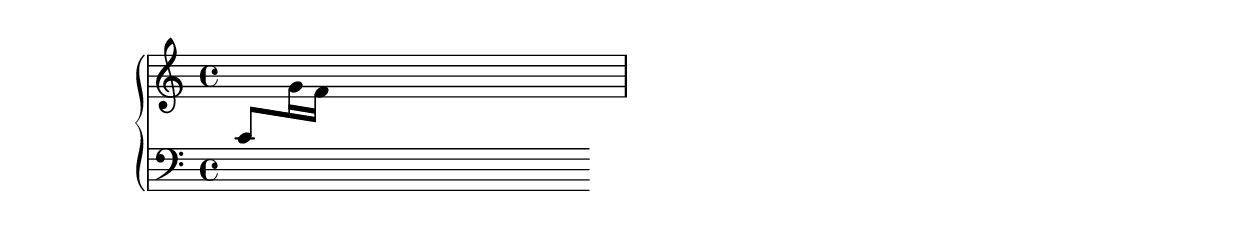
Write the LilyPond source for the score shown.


\version "2.14.0"
\header{
	texidoc="@cindex Beam Isknee

Beams can be placed across a @code{PianoStaff}.

"

}

\layout{
  ragged-right = ##t
}

\context PianoStaff <<
  \new Staff =  "one" \relative c'{
    s1
  }
  \new Staff =  "two" \relative c'{
    \clef bass
				% no knee
    \stemUp  c8[ \change Staff=one \stemDown g'16 f]
    s8
    s2
  }
>>



